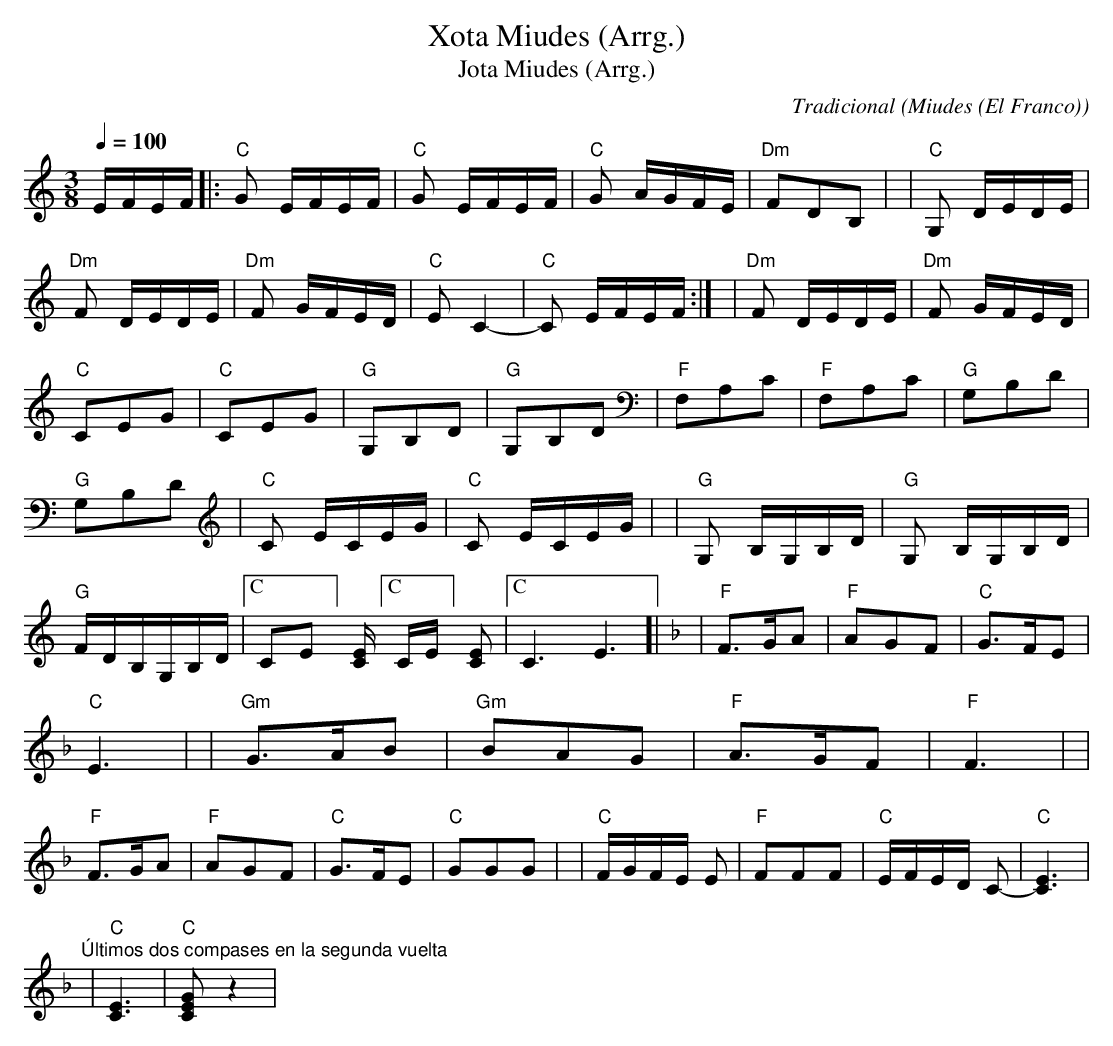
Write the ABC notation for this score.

X:1
T:Xota Miudes (Arrg.)
T:Jota Miudes (Arrg.)
C:Tradicional
O:Miudes (El Franco)
M:3/8
L:1/8
Q:1/4=100
K:C
E/F/E/F/|:"C"G E/F/E/F/|"C"G E/F/E/F/|"C"G A/G/F/E/|"Dm"FDB,|
|"C"G, D/E/D/E/|"Dm"F D/E/D/E/|"Dm"F G/F/E/D/|"C"E C2-|"C"C E/F/E/F/:|
|"Dm"F D/E/D/E/|"Dm"F G/F/E/D/|"C"CEG|"C"CEG|"G"G,B,D|"G"G,B,D|
"F"F,A,C|"F"F,A,C|"G"G,B,D|"G"G,B,D|"C"C E/C/E/G/|"C"C E/C/E/G/|
|"G"G, B,/G,/B,/D/|"G"G, B,/G,/B,/D/|"G"F/D/B,/G,/B,/D/|
["C"CE][C/E/]["C"C/E/][CE]|["C"C3E3]|
K:F
|"F"F3/2G/A|"F"AGF|"C"G3/2F/E|"C"E3|
|"Gm"G3/2A/B|"Gm"BAG|"F"A3/2G/F|"F"F3|
|"F"F3/2G/A|"F"AGF|"C"G3/2F/E|"C"GGG|
|"C"F/G/F/E/ E|"F"FFF|"C"E/F/E/D/ C-|"C"[C3E3]|!
"Últimos dos compases en la segunda vuelta"
|"C"[C3E3]|"C"[CEG] z2|
